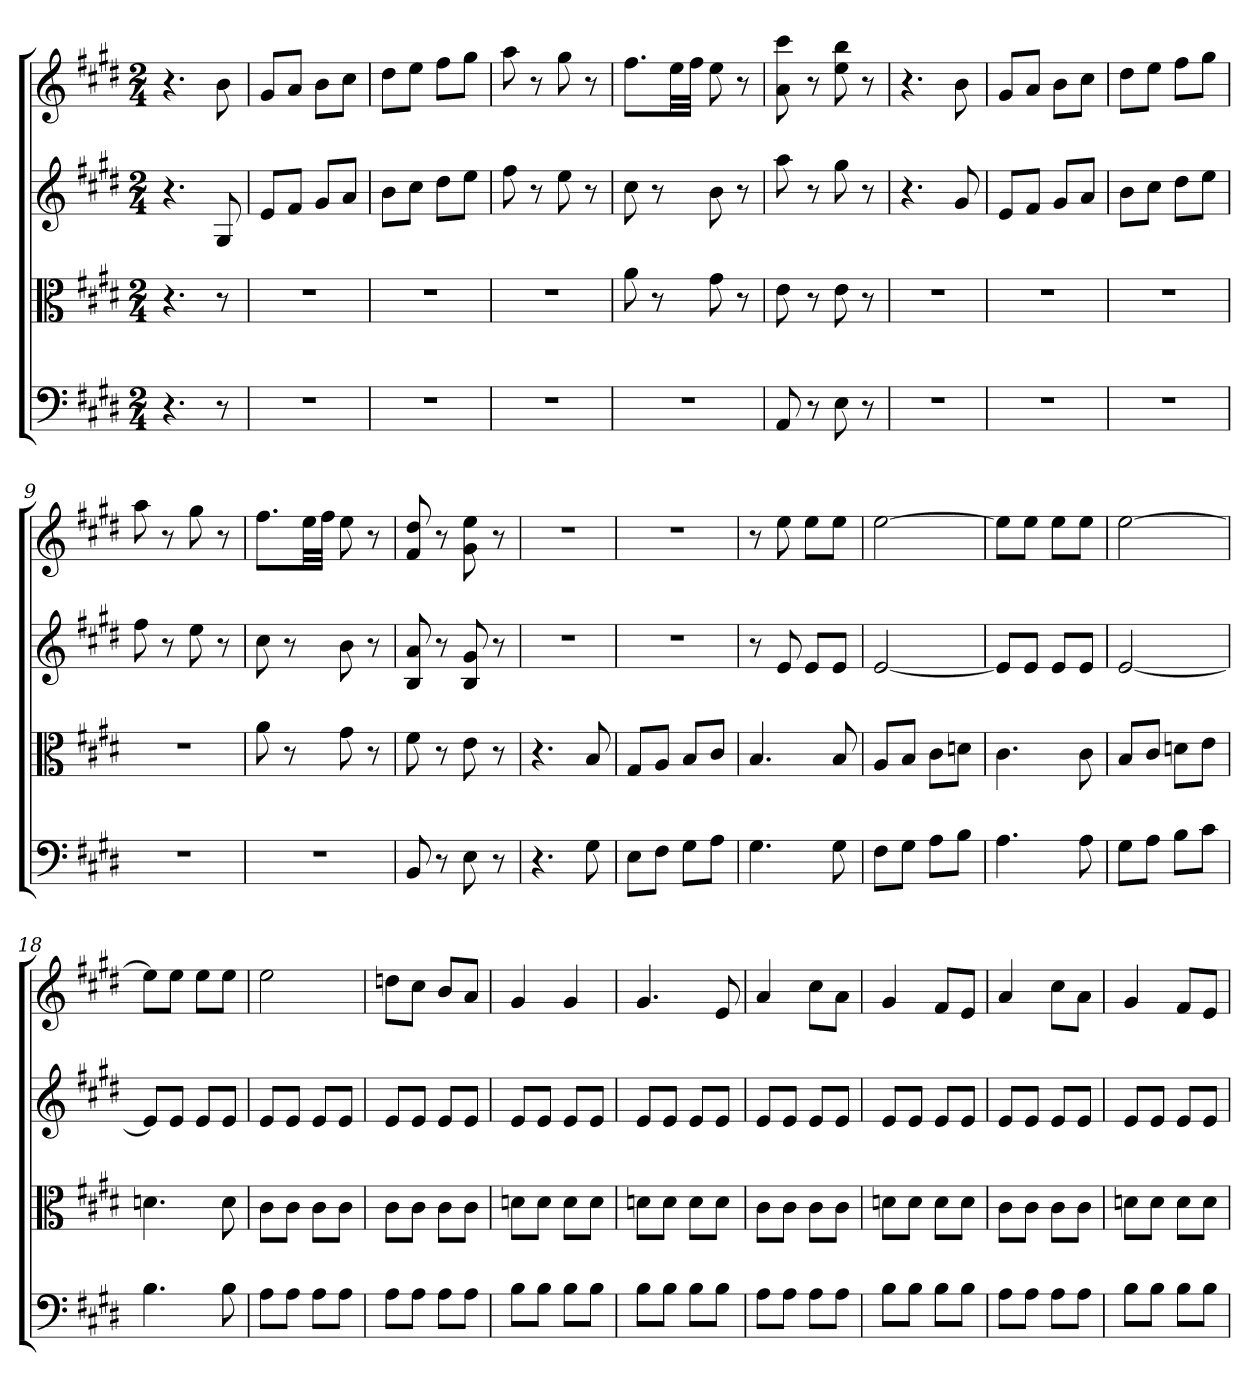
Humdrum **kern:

**kern	**kern	**kern	**kern
*part4	*part3	*part2	*part1
*staff4	*staff3	*staff2	*staff1
*clefF4	*clefC3	*	*
*k[f#c#g#d#]	*k[f#c#g#d#]	*k[f#c#g#d#]	*k[f#c#g#d#]
*E:	*E:	*E:	*E:
*M2/4	*M2/4	*M2/4	*M2/4
*MM160	*MM160	*MM160	*MM160
=	=	=	=
4.r	4.r	4.r	4.r
8r	8r	8G#	8b
=1	=1	=1	=1
2r	2r	8eL	8g#L
.	.	8f#J	8aJ
.	.	8g#L	8bL
.	.	8aJ	8cc#J
=2	=2	=2	=2
2r	2r	8bL	8dd#L
.	.	8cc#J	8eeJ
.	.	8dd#L	8ff#L
.	.	8eeJ	8gg#J
=3	=3	=3	=3
2r	2r	8ff#	8aa
.	.	8r	8r
.	.	8ee	8gg#
.	.	8r	8r
=4	=4	=4	=4
2r	8a	8cc#	8.ff#L
.	8r	8r	.
.	.	.	32eeLL
.	.	.	32ff#JJJ
.	8g#	8b	8ee
.	8r	8r	8r
=5	=5	=5	=5
8AA	8e	8aa	8a 8ccc#
8r	8r	8r	8r
8E	8e	8gg#	8ee 8bb
8r	8r	8r	8r
=6	=6	=6	=6
2r	2r	4.r	4.r
.	.	8g#	8b
=7	=7	=7	=7
2r	2r	8eL	8g#L
.	.	8f#J	8aJ
.	.	8g#L	8bL
.	.	8aJ	8cc#J
=8	=8	=8	=8
2r	2r	8bL	8dd#L
.	.	8cc#J	8eeJ
.	.	8dd#L	8ff#L
.	.	8eeJ	8gg#J
=9	=9	=9	=9
2r	2r	8ff#	8aa
.	.	8r	8r
.	.	8ee	8gg#
.	.	8r	8r
=10	=10	=10	=10
2r	8a	8cc#	8.ff#L
.	8r	8r	.
.	.	.	32eeLL
.	.	.	32ff#JJJ
.	8g#	8b	8ee
.	8r	8r	8r
=11	=11	=11	=11
8BB	8f#	8B 8a	8f# 8dd#
8r	8r	8r	8r
8E	8e	8B 8g#	8g# 8ee
8r	8r	8r	8r
=12	=12	=12	=12
4.r	4.r	2r	2r
8G#	8B	.	.
=13	=13	=13	=13
8E\L	8G#/L	2r	2r
8F#\J	8A/J	.	.
8G#\L	8B/L	.	.
8A\J	8c#/J	.	.
=14	=14	=14	=14
4.G#	4.B	8r	8r
.	.	8e	8ee
.	.	8eL	8eeL
8G#	8B	8eJ	8eeJ
=15	=15	=15	=15
8F#\L	8A/L	[2e	[2ee
8G#\J	8B/J	.	.
8A\L	8c#\L	.	.
8B\J	8dn\J	.	.
=16	=16	=16	=16
4.A	4.c#	8eL]	8eeL]
.	.	8eJ	8eeJ
.	.	8eL	8eeL
8A	8c#	8eJ	8eeJ
=17	=17	=17	=17
8G#\L	8B/L	[2e	[2ee
8A\J	8c#/J	.	.
8B\L	8dn\L	.	.
8c#\J	8e\J	.	.
=18	=18	=18	=18
4.B	4.dn	8eL]	8eeL]
.	.	8eJ	8eeJ
.	.	8eL	8eeL
8B	8d	8eJ	8eeJ
=19	=19	=19	=19
8A\L	8c#\L	8eL	2ee
8A\J	8c#\J	8eJ	.
8A\L	8c#\L	8eL	.
8A\J	8c#\J	8eJ	.
=20	=20	=20	=20
8A\L	8c#\L	8eL	8ddnL
8A\J	8c#\J	8eJ	8cc#J
8A\L	8c#\L	8eL	8bL
8A\J	8c#\J	8eJ	8aJ
=21	=21	=21	=21
8B\L	8dn\L	8eL	4g#
8B\J	8d\J	8eJ	.
8B\L	8d\L	8eL	4g#
8B\J	8d\J	8eJ	.
=22	=22	=22	=22
8B\L	8dn\L	8eL	4.g#
8B\J	8d\J	8eJ	.
8B\L	8d\L	8eL	.
8B\J	8d\J	8eJ	8e
=23	=23	=23	=23
8A\L	8c#\L	8eL	4a
8A\J	8c#\J	8eJ	.
8A\L	8c#\L	8eL	8cc#L
8A\J	8c#\J	8eJ	8aJ
=24	=24	=24	=24
8B\L	8dn\L	8eL	4g#
8B\J	8d\J	8eJ	.
8B\L	8d\L	8eL	8f#L
8B\J	8d\J	8eJ	8eJ
=25	=25	=25	=25
8A\L	8c#\L	8eL	4a
8A\J	8c#\J	8eJ	.
8A\L	8c#\L	8eL	8cc#L
8A\J	8c#\J	8eJ	8aJ
=26	=26	=26	=26
8B\L	8dn\L	8eL	4g#
8B\J	8d\J	8eJ	.
8B\L	8d\L	8eL	8f#L
8B\J	8d\J	8eJ	8eJ
=	=	=	=
*-	*-	*-	*-
